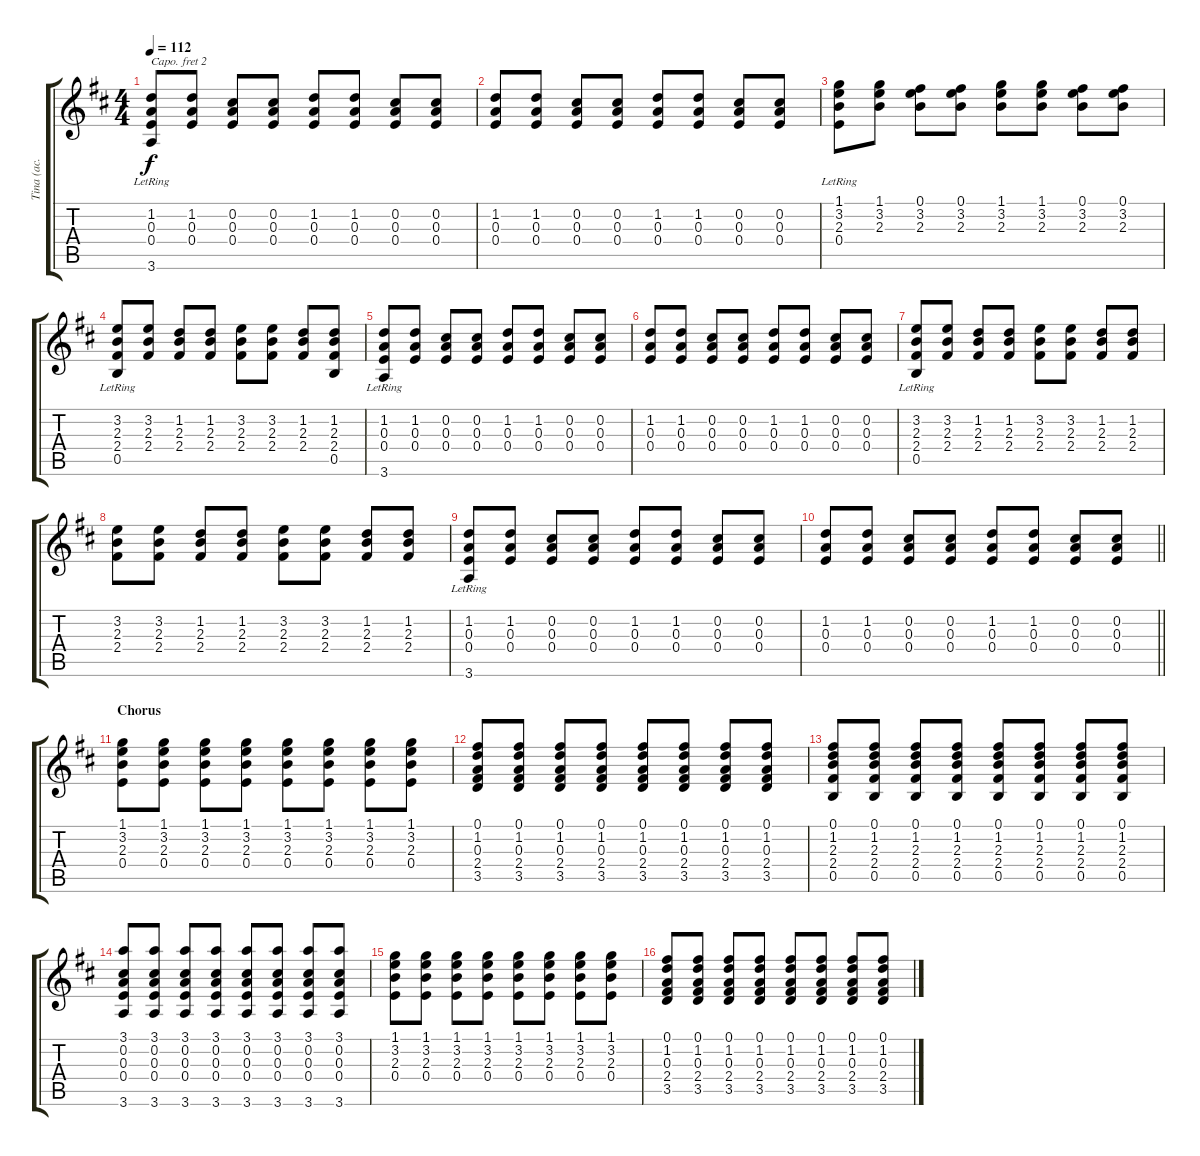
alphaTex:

\track ("Tina (ac. guitar)" "Tina (ac. ") {instrument acousticguitarsteel}
\staff {score tabs}
\capo 2
\tuning (E4 B3 G3 D3 A2 E2) {hide}
\ts (4 4)
\tempo 112
\clef g2
\ks d
(1.2 0.3 0.4 3.6{lr}).8{dy f} (1.2 0.3 0.4).8 (0.2 0.3 0.4).8 (0.2 0.3 0.4).8 (1.2 0.3 0.4).8 (1.2 0.3 0.4).8 (0.2 0.3 0.4).8 (0.2 0.3 0.4).8 |
(1.2 0.3 0.4).8 (1.2 0.3 0.4).8 (0.2 0.3 0.4).8 (0.2 0.3 0.4).8 (1.2 0.3 0.4).8 (1.2 0.3 0.4).8 (0.2 0.3 0.4).8 (0.2 0.3 0.4).8 |
(1.1 3.2 2.3 0.4{lr}).8 (1.1 3.2 2.3).8 (0.1 3.2 2.3).8 (0.1 3.2 2.3).8 (1.1 3.2 2.3).8 (1.1 3.2 2.3).8 (0.1 3.2 2.3).8 (0.1 3.2 2.3).8 |
(3.2 2.3 2.4 0.5{lr}).8 (3.2 2.3 2.4).8 (1.2 2.3 2.4).8 (1.2 2.3 2.4).8 (3.2 2.3 2.4).8 (3.2 2.3 2.4).8 (1.2 2.3 2.4).8 (1.2 2.3 2.4 0.5).8 |
(1.2 0.3 0.4 3.6{lr}).8 (1.2 0.3 0.4).8 (0.2 0.3 0.4).8 (0.2 0.3 0.4).8 (1.2 0.3 0.4).8 (1.2 0.3 0.4).8 (0.2 0.3 0.4).8 (0.2 0.3 0.4).8 |
(1.2 0.3 0.4).8 (1.2 0.3 0.4).8 (0.2 0.3 0.4).8 (0.2 0.3 0.4).8 (1.2 0.3 0.4).8 (1.2 0.3 0.4).8 (0.2 0.3 0.4).8 (0.2 0.3 0.4).8 |
(3.2 2.3 2.4 0.5{lr}).8 (3.2 2.3 2.4).8 (1.2 2.3 2.4).8 (1.2 2.3 2.4).8 (3.2 2.3 2.4).8 (3.2 2.3 2.4).8 (1.2 2.3 2.4).8 (1.2 2.3 2.4).8 |
(3.2 2.3 2.4).8 (3.2 2.3 2.4).8 (1.2 2.3 2.4).8 (1.2 2.3 2.4).8 (3.2 2.3 2.4).8 (3.2 2.3 2.4).8 (1.2 2.3 2.4).8 (1.2 2.3 2.4).8 |
(1.2 0.3 0.4 3.6{lr}).8 (1.2 0.3 0.4).8 (0.2 0.3 0.4).8 (0.2 0.3 0.4).8 (1.2 0.3 0.4).8 (1.2 0.3 0.4).8 (0.2 0.3 0.4).8 (0.2 0.3 0.4).8 |
\barLineRight lightlight
(1.2 0.3 0.4).8 (1.2 0.3 0.4).8 (0.2 0.3 0.4).8 (0.2 0.3 0.4).8 (1.2 0.3 0.4).8 (1.2 0.3 0.4).8 (0.2 0.3 0.4).8 (0.2 0.3 0.4).8 |
\section ("" "Chorus")
(1.1 3.2 2.3 0.4).8{volume 2} (1.1 3.2 2.3 0.4).8 (1.1 3.2 2.3 0.4).8 (1.1 3.2 2.3 0.4).8 (1.1 3.2 2.3 0.4).8 (1.1 3.2 2.3 0.4).8 (1.1 3.2 2.3 0.4).8 (1.1 3.2 2.3 0.4).8 |
(0.1 1.2 0.3 2.4 3.5).8 (0.1 1.2 0.3 2.4 3.5).8 (0.1 1.2 0.3 2.4 3.5).8 (0.1 1.2 0.3 2.4 3.5).8 (0.1 1.2 0.3 2.4 3.5).8 (0.1 1.2 0.3 2.4 3.5).8 (0.1 1.2 0.3 2.4 3.5).8 (0.1 1.2 0.3 2.4 3.5).8 |
(0.1 1.2 2.3 2.4 0.5).8 (0.1 1.2 2.3 2.4 0.5).8 (0.1 1.2 2.3 2.4 0.5).8 (0.1 1.2 2.3 2.4 0.5).8 (0.1 1.2 2.3 2.4 0.5).8 (0.1 1.2 2.3 2.4 0.5).8 (0.1 1.2 2.3 2.4 0.5).8 (0.1 1.2 2.3 2.4 0.5).8 |
(3.1 0.2 0.3 0.4 3.6).8 (3.1 0.2 0.3 0.4 3.6).8 (3.1 0.2 0.3 0.4 3.6).8 (3.1 0.2 0.3 0.4 3.6).8 (3.1 0.2 0.3 0.4 3.6).8 (3.1 0.2 0.3 0.4 3.6).8 (3.1 0.2 0.3 0.4 3.6).8 (3.1 0.2 0.3 0.4 3.6).8 |
(1.1 3.2 2.3 0.4).8 (1.1 3.2 2.3 0.4).8 (1.1 3.2 2.3 0.4).8 (1.1 3.2 2.3 0.4).8 (1.1 3.2 2.3 0.4).8 (1.1 3.2 2.3 0.4).8 (1.1 3.2 2.3 0.4).8 (1.1 3.2 2.3 0.4).8 |
(0.1 1.2 0.3 2.4 3.5).8 (0.1 1.2 0.3 2.4 3.5).8 (0.1 1.2 0.3 2.4 3.5).8 (0.1 1.2 0.3 2.4 3.5).8 (0.1 1.2 0.3 2.4 3.5).8 (0.1 1.2 0.3 2.4 3.5).8 (0.1 1.2 0.3 2.4 3.5).8 (0.1 1.2 0.3 2.4 3.5).8
